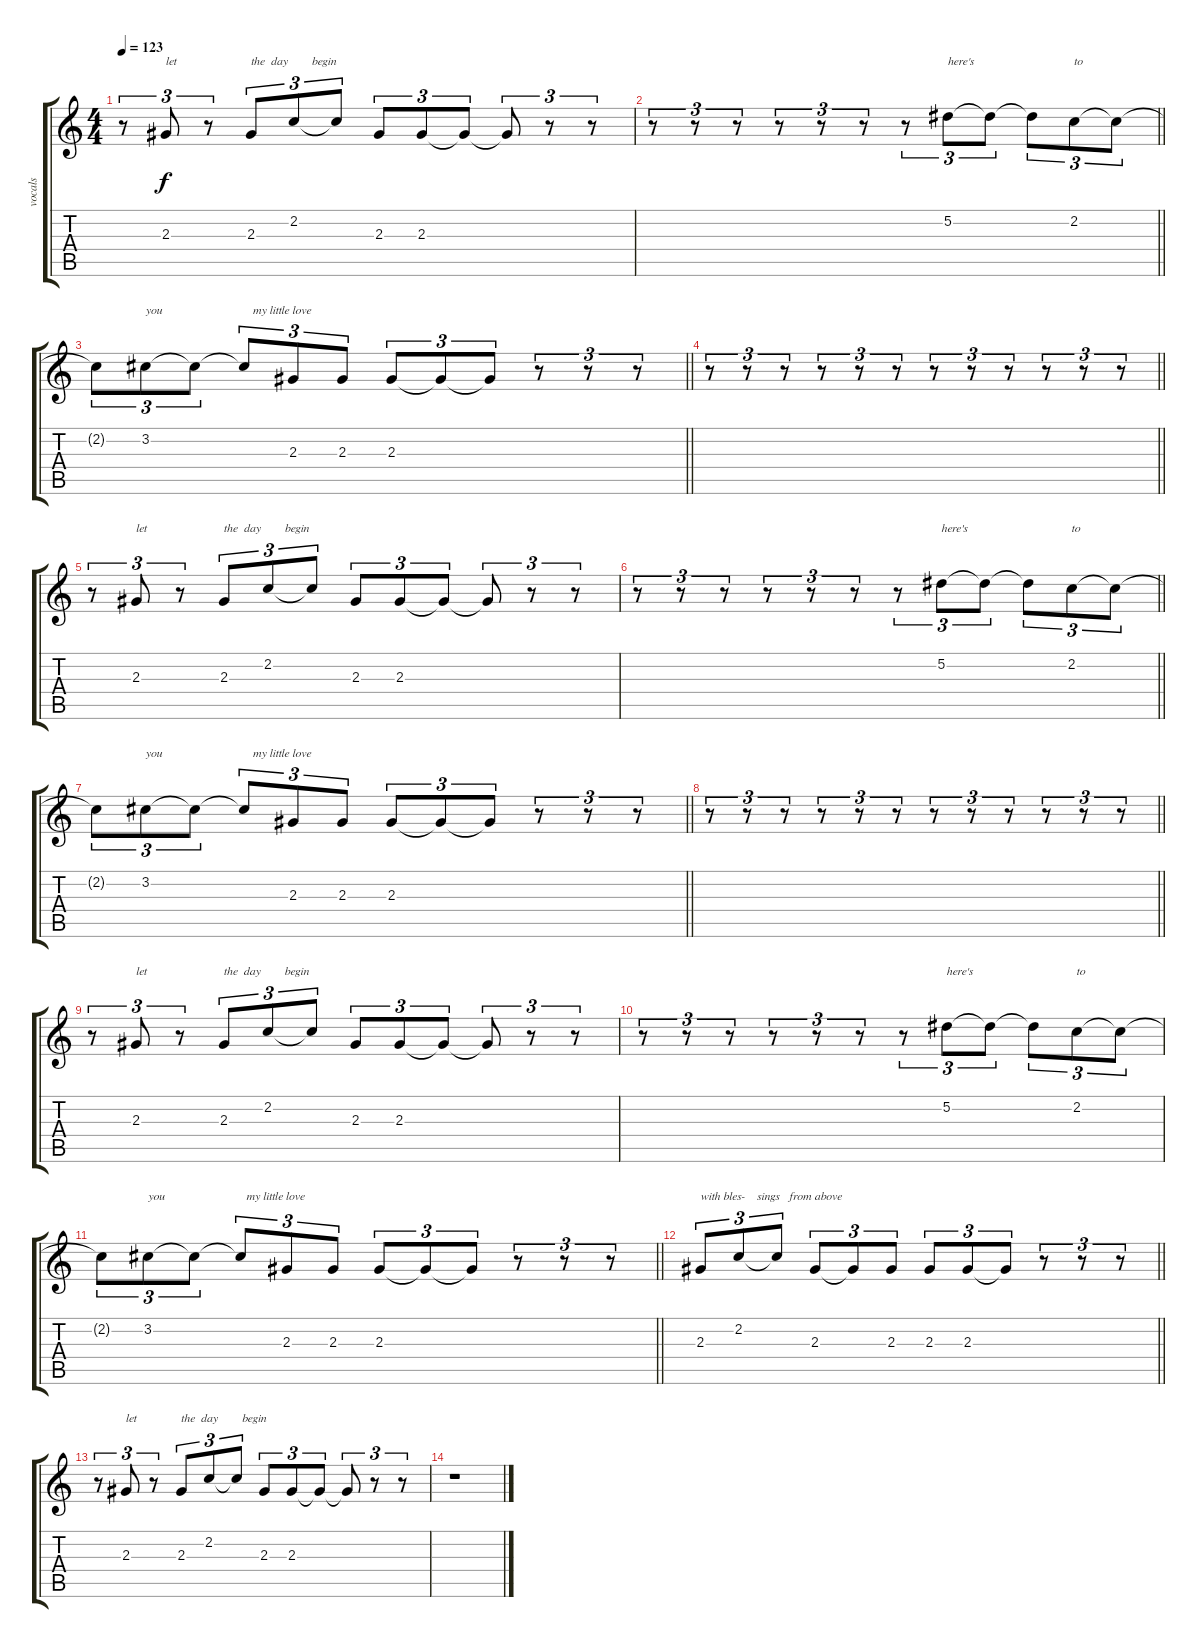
\track ("vocals" "vocals") {instrument overdrivenguitar}
\staff {score tabs}
\tuning (Eb4 Bb3 Gb3 Db3 Ab2 Eb2) {hide}
\ts (4 4)
\tempo 123
\clef g2
\ks c
r.8{tu (3 2) dy f} 2.3.8{tu (3 2) txt "let  "} r.8{tu (3 2)} 2.3.8{tu (3 2) txt "the  day        begin"} 2.2.8{tu (3 2)} 2.2{t}.8{tu (3 2)} 2.3.8{tu (3 2)} 2.3.8{tu (3 2)} 2.3{t}.8{tu (3 2)} 2.3{t}.8{tu (3 2)} r.8{tu (3 2)} r.8{tu (3 2)} |
\barLineRight lightlight
r.8{tu (3 2)} r.8{tu (3 2)} r.8{tu (3 2)} r.8{tu (3 2)} r.8{tu (3 2)} r.8{tu (3 2)} r.8{tu (3 2)} 5.2.8{tu (3 2) txt "here's "} 5.2{t}.8{tu (3 2)} 5.2{t}.8{tu (3 2)} 2.2.8{tu (3 2) txt "to"} 2.2{t}.8{tu (3 2)} |
\barLineRight lightlight
2.2{t}.8{tu (3 2)} 3.2.8{tu (3 2) txt "you"} 3.2{t}.8{tu (3 2)} 3.2{t}.8{tu (3 2) txt "   my little love"} 2.3.8{tu (3 2)} 2.3.8{tu (3 2)} 2.3.8{tu (3 2)} 2.3{t}.8{tu (3 2)} 2.3{t}.8{tu (3 2)} r.8{tu (3 2)} r.8{tu (3 2)} r.8{tu (3 2)} |
\barLineRight lightlight
r.8{tu (3 2)} r.8{tu (3 2)} r.8{tu (3 2)} r.8{tu (3 2)} r.8{tu (3 2)} r.8{tu (3 2)} r.8{tu (3 2)} r.8{tu (3 2)} r.8{tu (3 2)} r.8{tu (3 2)} r.8{tu (3 2)} r.8{tu (3 2)} |
r.8{tu (3 2)} 2.3.8{tu (3 2) txt "let  "} r.8{tu (3 2)} 2.3.8{tu (3 2) txt "the  day        begin"} 2.2.8{tu (3 2)} 2.2{t}.8{tu (3 2)} 2.3.8{tu (3 2)} 2.3.8{tu (3 2)} 2.3{t}.8{tu (3 2)} 2.3{t}.8{tu (3 2)} r.8{tu (3 2)} r.8{tu (3 2)} |
\barLineRight lightlight
r.8{tu (3 2)} r.8{tu (3 2)} r.8{tu (3 2)} r.8{tu (3 2)} r.8{tu (3 2)} r.8{tu (3 2)} r.8{tu (3 2)} 5.2.8{tu (3 2) txt "here's "} 5.2{t}.8{tu (3 2)} 5.2{t}.8{tu (3 2)} 2.2.8{tu (3 2) txt "to"} 2.2{t}.8{tu (3 2)} |
\barLineRight lightlight
2.2{t}.8{tu (3 2)} 3.2.8{tu (3 2) txt "you"} 3.2{t}.8{tu (3 2)} 3.2{t}.8{tu (3 2) txt "   my little love"} 2.3.8{tu (3 2)} 2.3.8{tu (3 2)} 2.3.8{tu (3 2)} 2.3{t}.8{tu (3 2)} 2.3{t}.8{tu (3 2)} r.8{tu (3 2)} r.8{tu (3 2)} r.8{tu (3 2)} |
\barLineRight lightlight
r.8{tu (3 2)} r.8{tu (3 2)} r.8{tu (3 2)} r.8{tu (3 2)} r.8{tu (3 2)} r.8{tu (3 2)} r.8{tu (3 2)} r.8{tu (3 2)} r.8{tu (3 2)} r.8{tu (3 2)} r.8{tu (3 2)} r.8{tu (3 2)} |
r.8{tu (3 2)} 2.3.8{tu (3 2) txt "let  "} r.8{tu (3 2)} 2.3.8{tu (3 2) txt "the  day        begin"} 2.2.8{tu (3 2)} 2.2{t}.8{tu (3 2)} 2.3.8{tu (3 2)} 2.3.8{tu (3 2)} 2.3{t}.8{tu (3 2)} 2.3{t}.8{tu (3 2)} r.8{tu (3 2)} r.8{tu (3 2)} |
r.8{tu (3 2)} r.8{tu (3 2)} r.8{tu (3 2)} r.8{tu (3 2)} r.8{tu (3 2)} r.8{tu (3 2)} r.8{tu (3 2)} 5.2.8{tu (3 2) txt "here's "} 5.2{t}.8{tu (3 2)} 5.2{t}.8{tu (3 2)} 2.2.8{tu (3 2) txt "to "} 2.2{t}.8{tu (3 2)} |
\barLineRight lightlight
2.2{t}.8{tu (3 2)} 3.2.8{tu (3 2) txt "you"} 3.2{t}.8{tu (3 2)} 3.2{t}.8{tu (3 2) txt "  my little love"} 2.3.8{tu (3 2)} 2.3.8{tu (3 2)} 2.3.8{tu (3 2)} 2.3{t}.8{tu (3 2)} 2.3{t}.8{tu (3 2)} r.8{tu (3 2)} r.8{tu (3 2)} r.8{tu (3 2)} |
\barLineRight lightlight
2.3.8{tu (3 2) txt "with bles-    sings   from above "} 2.2.8{tu (3 2)} 2.2{t}.8{tu (3 2)} 2.3.8{tu (3 2)} 2.3{t}.8{tu (3 2)} 2.3.8{tu (3 2)} 2.3.8{tu (3 2)} 2.3.8{tu (3 2)} 2.3{t}.8{tu (3 2)} r.8{tu (3 2)} r.8{tu (3 2)} r.8{tu (3 2)} |
r.8{tu (3 2)} 2.3.8{tu (3 2) txt "let  "} r.8{tu (3 2)} 2.3.8{tu (3 2) txt "the  day        begin"} 2.2.8{tu (3 2)} 2.2{t}.8{tu (3 2)} 2.3.8{tu (3 2)} 2.3.8{tu (3 2)} 2.3{t}.8{tu (3 2)} 2.3{t}.8{tu (3 2)} r.8{tu (3 2)} r.8{tu (3 2)} |
r.1
